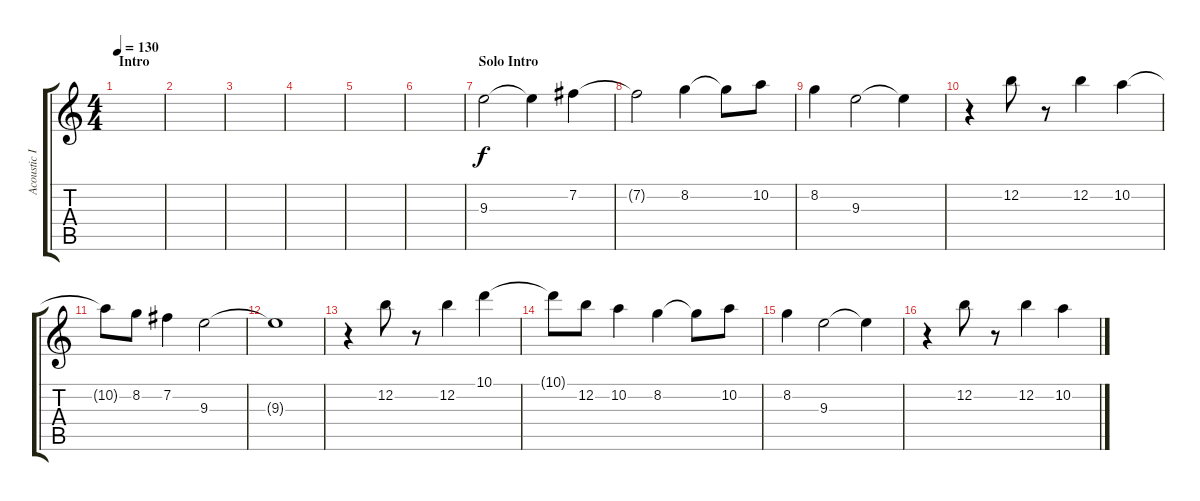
\track ("Acoustic IV" "Acoustic I") {instrument electricguitarjazz}
\staff {score tabs}
\tuning (E4 B3 G3 D3 A2 E2) {hide}
\ts (4 4)
\section ("" "Intro")
\tempo 130
\clef g2
\ks c
|
|
|
|
|
|
\section ("" "Solo Intro")
9.3.2 9.3{t}.4 7.2.4 |
7.2{t}.2 8.2.4 8.2{t}.8 10.2.8 |
8.2.4 9.3.2 9.3{t}.4 |
r.4 12.2.8 r.8 12.2.4 10.2.4 |
10.2{t}.8 8.2.8 7.2.4 9.3.2 |
9.3{t}.1 |
r.4 12.2.8 r.8 12.2.4 10.1.4 |
10.1{t}.8 12.2.8 10.2.4 8.2.4 8.2{t}.8 10.2.8 |
8.2.4 9.3.2 9.3{t}.4 |
r.4 12.2.8 r.8 12.2.4 10.2.4
